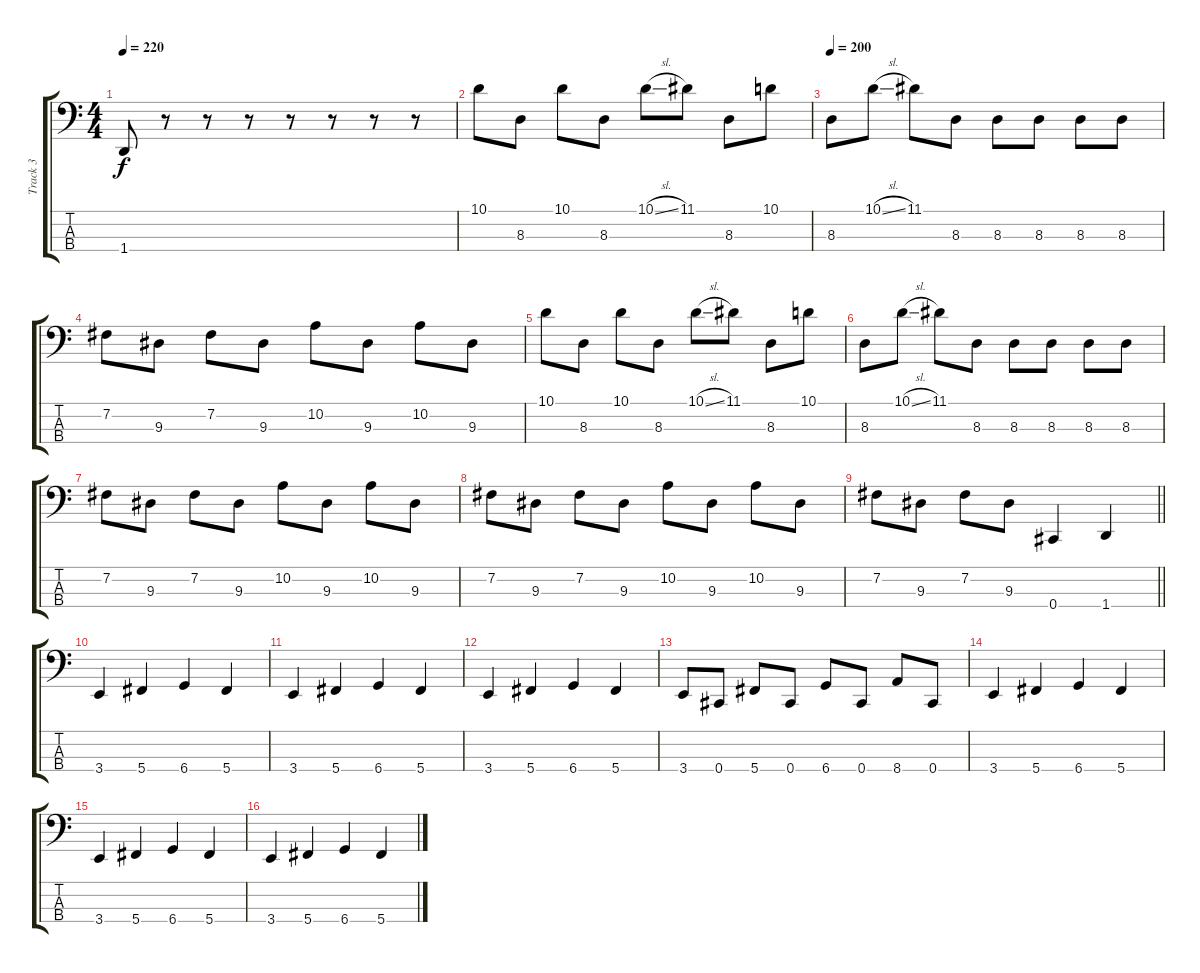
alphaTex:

\track ("Track 3" "Track 3") {instrument electricbasspick}
\staff {score tabs}
\tuning (E2 B1 Gb1 Db1) {hide}
\ts (4 4)
\tempo 220
\clef f4
\ks c
1.4.8{dy f} r.8 r.8 r.8 r.8 r.8 r.8 r.8 |
10.1.8 8.3.8 10.1.8 8.3.8 10.1{sl}.8 11.1.8 8.3.8 10.1.8 |
\tempo 200
8.3.8 10.1{sl}.8 11.1.8 8.3.8 8.3.8 8.3.8 8.3.8 8.3.8 |
7.2.8 9.3.8 7.2.8 9.3.8 10.2.8 9.3.8 10.2.8 9.3.8 |
10.1.8 8.3.8 10.1.8 8.3.8 10.1{sl}.8 11.1.8 8.3.8 10.1.8 |
8.3.8 10.1{sl}.8 11.1.8 8.3.8 8.3.8 8.3.8 8.3.8 8.3.8 |
7.2.8 9.3.8 7.2.8 9.3.8 10.2.8 9.3.8 10.2.8 9.3.8 |
7.2.8 9.3.8 7.2.8 9.3.8 10.2.8 9.3.8 10.2.8 9.3.8 |
\barLineRight lightlight
7.2.8 9.3.8 7.2.8 9.3.8 0.4.4 1.4.4 |
3.4.4 5.4.4 6.4.4 5.4.4 |
3.4.4 5.4.4 6.4.4 5.4.4 |
3.4.4 5.4.4 6.4.4 5.4.4 |
3.4.8 0.4.8 5.4.8 0.4.8 6.4.8 0.4.8 8.4.8 0.4.8 |
3.4.4 5.4.4 6.4.4 5.4.4 |
3.4.4 5.4.4 6.4.4 5.4.4 |
3.4.4 5.4.4 6.4.4 5.4.4
